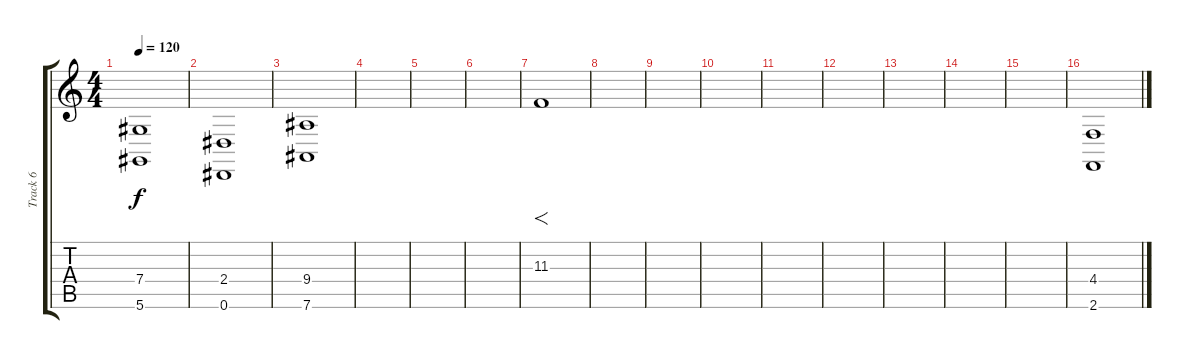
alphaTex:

\track ("Track 6" "Track 6") {instrument fx2soundtrack}
\staff {score tabs}
\tuning (Eb4 Bb3 Gb3 Db3 Ab2 Eb2) {hide}
\ts (4 4)
\tempo 120
\clef g2
\ks c
(7.4 5.6).1{dy f} |
(2.4 0.6).1 |
(9.4 7.6).1 |
|
|
|
11.3.1{f} |
|
|
|
|
|
|
|
|
(4.4 2.6).1
